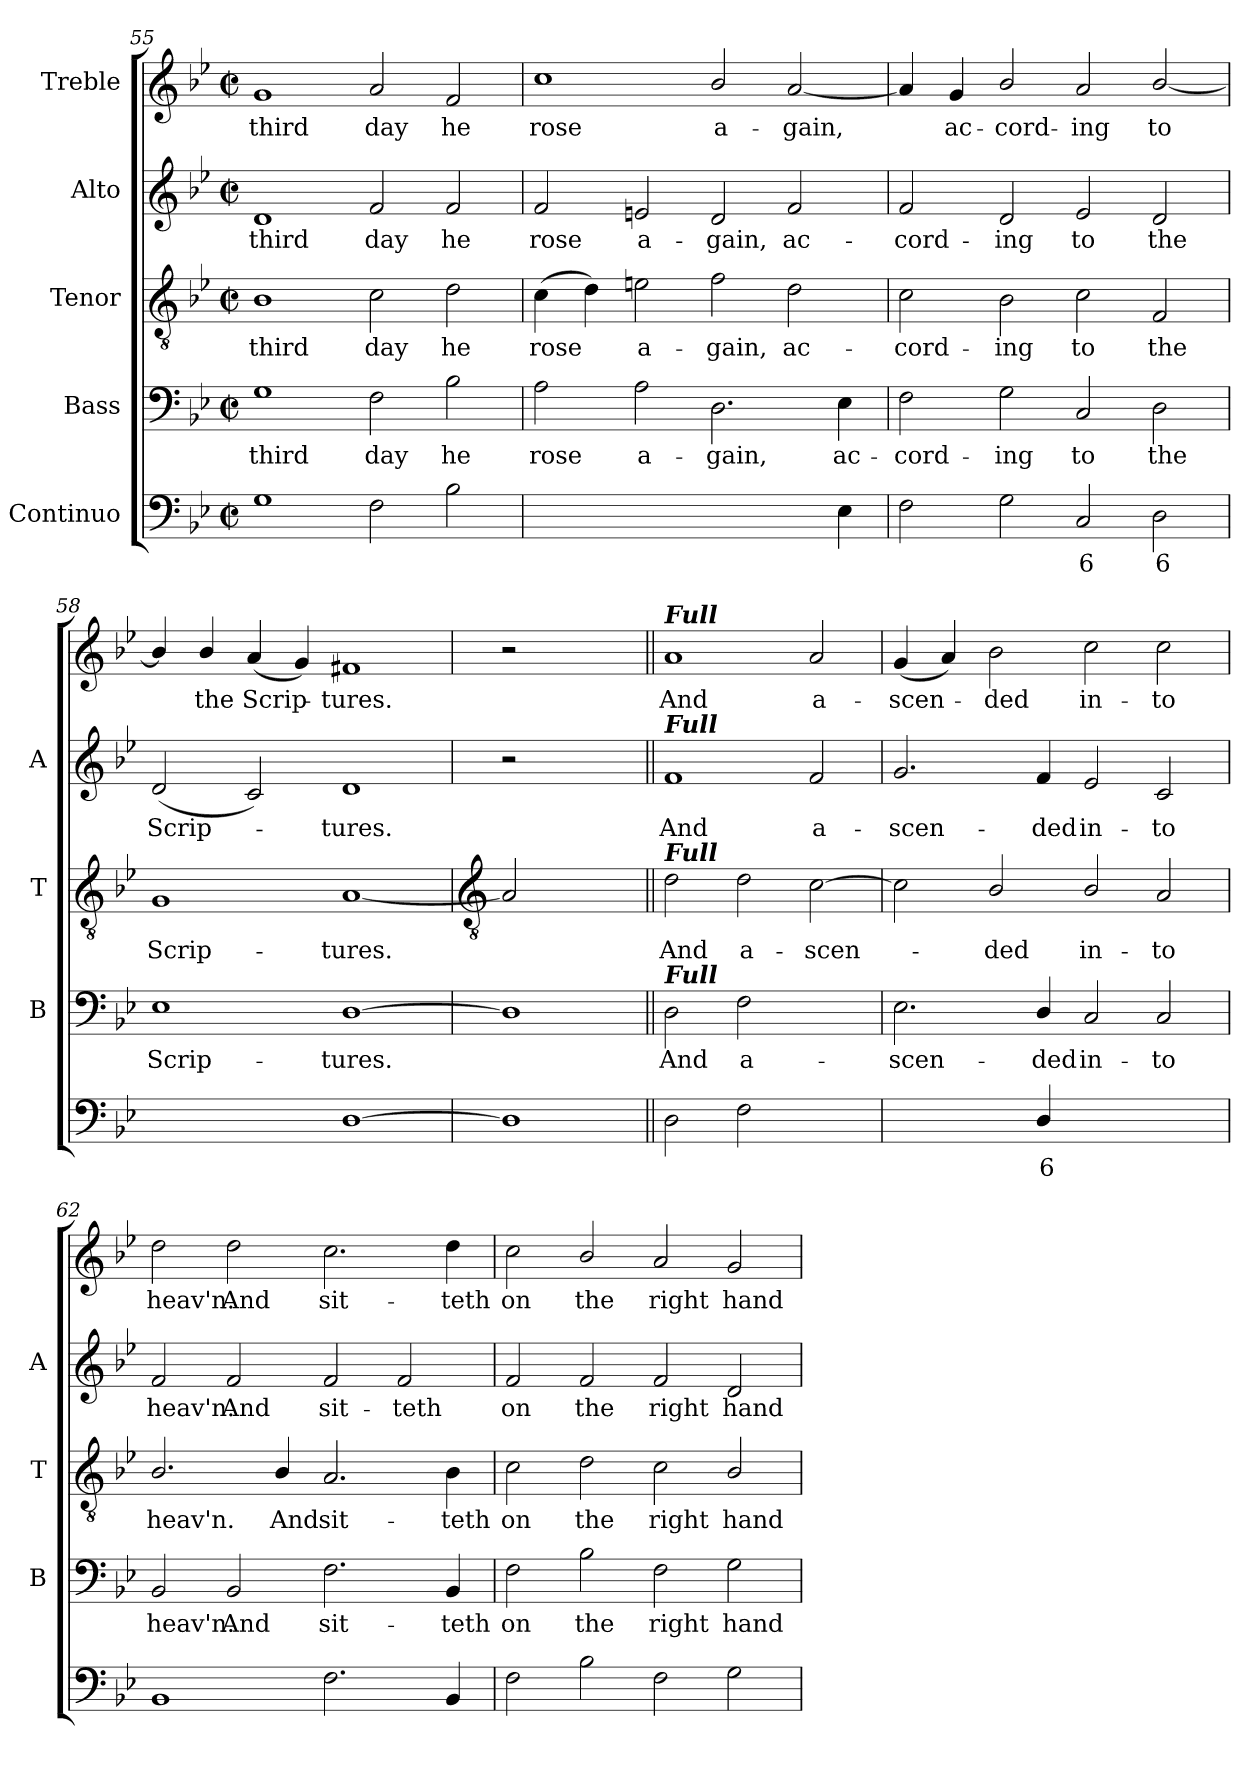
**kern	**text	**kern	**text	**kern	**text	**kern	**text	**kern	**text
*part5	*part5	*part4	*part4	*part3	*part3	*part2	*part2	*part1	*part1
*staff5	*staff5	*staff4	*staff4	*staff3	*staff3	*staff2	*staff2	*staff1	*staff1
*I"Continuo	*	*I"Bass	*	*I"Tenor	*	*I"Alto	*	*I"Treble	*
*	*	*I'B	*	*I'T	*	*I'A	*	*	*
*clefF4	*	*clefF4	*	*clefGv2	*	*clefG2	*	*clefG2	*
*k[b-e-]	*	*k[b-e-]	*	*k[b-e-]	*	*k[b-e-]	*	*k[b-e-]	*
*B-:	*	*B-:	*	*B-:	*	*B-:	*	*B-:	*
*M4/2	*	*M4/2	*	*M4/2	*	*M4/2	*	*M4/2	*
*met(c|)	*	*met(c|)	*	*met(c|)	*	*met(c|)	*	*met(c|)	*
=55	=55	=55	=55	=55	=55	=55	=55	=55	=55
!	!	!	!LO:LY:b	!	!LO:LY:b	!	!LO:LY:b	!	!LO:LY:b
1G	.	1G	third	1B-	third	1d	third	1g	third
!	!	!	!LO:LY:b	!	!LO:LY:b	!	!LO:LY:b	!	!LO:LY:b
2F	.	2F	day	2c	day	2f	day	2a	day
!	!	!	!LO:LY:b	!	!LO:LY:b	!	!LO:LY:b	!	!LO:LY:b
2B-	.	2B-	he	2d	he	2f	he	2f	he
=56	=56	=56	=56	=56	=56	=56	=56	=56	=56
!	!LO:LY:b	!	!LO:LY:b	!	!LO:LY:b	!	!LO:LY:b	!	!LO:LY:b
[2Ayy	6	2A	rose	(>4c	rose	2f	rose	1cc	rose
.	.	.	.	4d)	.	.	.	.	.
!	!LO:LY:b	!	!LO:LY:b	!	!LO:LY:b	!	!LO:LY:b	!	!
2Ayy]	5	2A	a-	2en	a-	2en	a-	.	.
!	!LO:LY:b	!	!LO:LY:b	!	!LO:LY:b	!	!LO:LY:b	!	!LO:LY:b
[2Dyy	6	2.D	-gain,	2f	-gain,	2d	-gain,	2b-/	a-
!	!LO:LY:b	!	!	!	!LO:LY:b	!	!LO:LY:b	!	!LO:LY:b
4Dyy]	5	.	.	2d	ac-	2f	ac-	[2a	-gain,
!	!	!	!LO:LY:b	!	!	!	!	!	!
4E-	.	4E-	ac-	.	.	.	.	.	.
=57	=57	=57	=57	=57	=57	=57	=57	=57	=57
!	!	!	!LO:LY:b	!	!LO:LY:b	!	!LO:LY:b	!	!
2F	.	2F	-cord-	2c	-cord-	2f	-cord-	4a]	.
!	!	!	!	!	!	!	!	!	!LO:LY:b
.	.	.	.	.	.	.	.	4g	ac-
!	!	!	!LO:LY:b	!	!LO:LY:b	!	!LO:LY:b	!	!LO:LY:b
2G	.	2G	-ing	2B-	-ing	2d	-ing	2b-/	-cord-
!	!LO:LY:b	!	!LO:LY:b	!	!LO:LY:b	!	!LO:LY:b	!	!LO:LY:b
2C	6	2C	to	2c	to	2e-	to	2a	-ing
!	!LO:LY:b	!	!LO:LY:b	!	!LO:LY:b	!	!LO:LY:b	!	!LO:LY:b
2D	6	2D	the	2F	the	2d	the	[2b-/	to
=58	=58	=58	=58	=58	=58	=58	=58	=58	=58
!	!LO:LY:b	!	!LO:LY:b	!	!LO:LY:b	!	!LO:LY:b	!	!
[2E-yy	7	1E-	Scrip-	1G	Scrip-	(<2d	Scrip-	4b-/]	.
!	!	!	!	!	!	!	!	!	!LO:LY:b
.	.	.	.	.	.	.	.	4b-/	the
!	!LO:LY:b	!	!	!	!	!	!	!	!LO:LY:b
2E-yy]	6	.	.	.	.	2c)	.	(<4a	Scrip-
.	.	.	.	.	.	.	.	4g)	.
!	!	!	!LO:LY:b	!	!LO:LY:b	!	!LO:LY:b	!	!LO:LY:b
[1D	.	[1D	-tures.	[1A	-tures.	1d	tures.	1f#X	tures.
!!LO:LB:g=z
=59	=59	=59	=59	=59	=59	=59	=59	=59	=59
*	*	*	*	*clefGv2	*	*	*	*	*
1D]	.	1D]	.	2A]	.	2r	.	2r	.
.	.	.	.	2ryy	.	2ryy	.	2ryy	.
=60||	=60||	=60||	=60||	=60||	=60||	=60||	=60||	=60||	=60||
!	!	!	!	!	!	!	!	!LO:TX:a:Bi:t=Full	!
!	!	!	!	!	!	!LO:TX:a:Bi:t=Full	!	!	!
!	!	!	!	!LO:TX:a:Bi:t=Full	!	!	!	!	!
!	!	!LO:TX:a:Bi:t=Full	!	!	!	!	!	!	!
!	!	!	!LO:LY:b	!	!LO:LY:b	!	!LO:LY:b	!	!LO:LY:b
2D	.	2D	And	2d	And	1f	And	1a	And
!	!	!	!LO:LY:b	!	!LO:LY:b	!	!	!	!
2F	.	2F	a-	2d	a-	.	.	.	.
!	!	!	!	!	!LO:LY:b	!	!LO:LY:b	!	!LO:LY:b
2ryy	.	2ryy	.	[2c	-scen-	2f	a-	2a	a-
=61	=61	=61	=61	=61	=61	=61	=61	=61	=61
!	!LO:LY:b	!	!LO:LY:b	!	!	!	!LO:LY:b	!	!LO:LY:b
[2E-yy	6	2.E-	-scen-	2c]	.	2.g	-scen-	(<4g	-scen-
.	.	.	.	.	.	.	.	4a)	.
!	!LO:LY:b	!	!	!	!LO:LY:b	!	!	!	!LO:LY:b
4E-yy]	5	.	.	2B-/	ded	.	.	2b-	ded
!	!LO:LY:b	!	!LO:LY:b	!	!	!	!LO:LY:b	!	!
4D/	6	4D/	-ded	.	.	4f	-ded	.	.
!	!LO:LY:b	!	!LO:LY:b	!	!LO:LY:b	!	!LO:LY:b	!	!LO:LY:b
[2Cyy	7	2C	in-	2B-/	in-	2e-	in-	2cc	in-
!	!LO:LY:b	!	!LO:LY:b	!	!LO:LY:b	!	!LO:LY:b	!	!LO:LY:b
2Cyy]	6	2C	-to	2A	-to	2c	-to	2cc	-to
=62	=62	=62	=62	=62	=62	=62	=62	=62	=62
!	!	!	!LO:LY:b	!	!LO:LY:b	!	!LO:LY:b	!	!LO:LY:b
1BB-	.	2BB-	heav'n.	2.B-/	heav'n.	2f	heav'n.	2dd	heav'n.
!	!	!	!LO:LY:b	!	!	!	!LO:LY:b	!	!LO:LY:b
.	.	2BB-	And	.	.	2f	And	2dd	And
!	!	!	!	!	!LO:LY:b	!	!	!	!
.	.	.	.	4B-/	And	.	.	.	.
!	!	!	!LO:LY:b	!	!LO:LY:b	!	!LO:LY:b	!	!LO:LY:b
2.F	.	2.F	sit-	2.A	sit-	2f	sit-	2.cc	sit-
!	!	!	!	!	!	!	!LO:LY:b	!	!
.	.	.	.	.	.	2f	-teth	.	.
!	!	!	!LO:LY:b	!	!LO:LY:b	!	!	!	!LO:LY:b
4BB-	.	4BB-	-teth	4B-	-teth	.	.	4dd	-teth
=63	=63	=63	=63	=63	=63	=63	=63	=63	=63
!	!	!	!LO:LY:b	!	!LO:LY:b	!	!LO:LY:b	!	!LO:LY:b
2F	.	2F	on	2c	on	2f	on	2cc	on
!	!	!	!LO:LY:b	!	!LO:LY:b	!	!LO:LY:b	!	!LO:LY:b
2B-	.	2B-	the	2d	the	2f	the	2b-/	the
!	!	!	!LO:LY:b	!	!LO:LY:b	!	!LO:LY:b	!	!LO:LY:b
2F	.	2F	right	2c	right	2f	right	2a	right
!	!	!	!LO:LY:b	!	!LO:LY:b	!	!LO:LY:b	!	!LO:LY:b
2G	.	2G	hand	2B-/	hand	2d	hand	2g	hand
=	=	=	=	=	=	=	=	=	=
*-	*-	*-	*-	*-	*-	*-	*-	*-	*-
